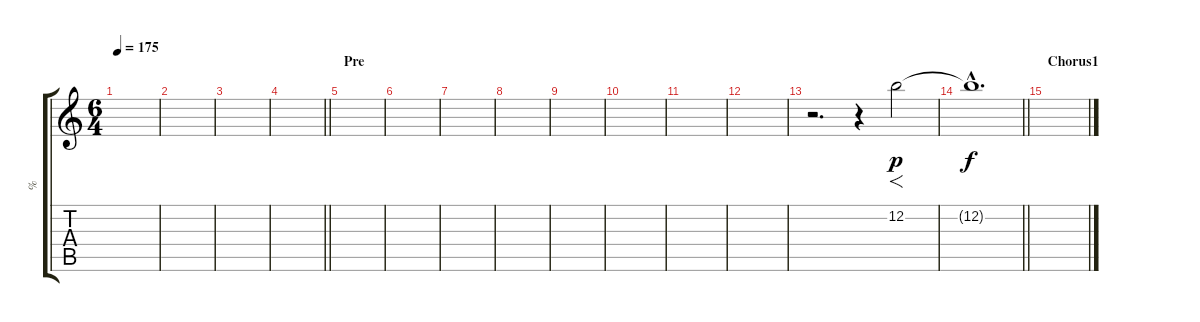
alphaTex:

\track ("%" "%") {instrument acousticguitarsteel}
\staff {score tabs}
\tuning (E4 B3 G3 D3 A2 D2) {hide}
\ts (6 4)
\tempo 175
\clef g2
\ks c
|
|
|
\barLineRight lightlight
|
\section ("" "Pre")
|
|
|
|
|
|
|
|
r.2{d} r.4 12.2.2{f dy p instrument seashore} |
\barLineRight lightlight
12.2{hac t}.1{d dy f} |
\section ("" "Chorus1")
